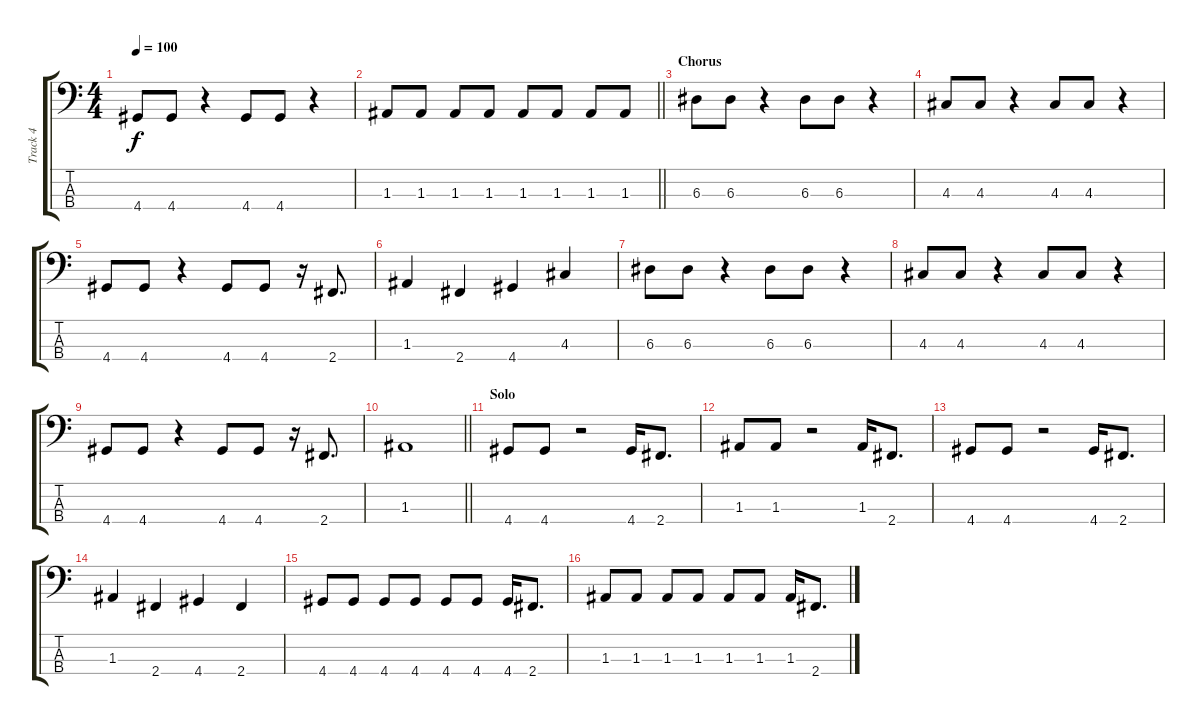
\track ("Track 4" "Track 4") {instrument electricbassfinger}
\staff {score tabs}
\tuning (G2 D2 A1 E1) {hide}
\ts (4 4)
\tempo 100
\clef f4
\ks c
4.4.8{dy f} 4.4.8 r.4 4.4.8 4.4.8 r.4 |
\barLineRight lightlight
1.3.8 1.3.8 1.3.8 1.3.8 1.3.8 1.3.8 1.3.8 1.3.8 |
\section ("" "Chorus")
6.3.8 6.3.8 r.4 6.3.8 6.3.8 r.4 |
4.3.8 4.3.8 r.4 4.3.8 4.3.8 r.4 |
4.4.8 4.4.8 r.4 4.4.8 4.4.8 r.16 2.4.8{d} |
1.3.4 2.4.4 4.4.4 4.3.4 |
6.3.8 6.3.8 r.4 6.3.8 6.3.8 r.4 |
4.3.8 4.3.8 r.4 4.3.8 4.3.8 r.4 |
4.4.8 4.4.8 r.4 4.4.8 4.4.8 r.16 2.4.8{d} |
\barLineRight lightlight
1.3.1 |
\section ("" "Solo")
4.4.8 4.4.8 r.2 4.4.16 2.4.8{d} |
1.3.8 1.3.8 r.2 1.3.16 2.4.8{d} |
4.4.8 4.4.8 r.2 4.4.16 2.4.8{d} |
1.3.4 2.4.4 4.4.4 2.4.4 |
4.4.8 4.4.8 4.4.8 4.4.8 4.4.8 4.4.8 4.4.16 2.4.8{d} |
1.3.8 1.3.8 1.3.8 1.3.8 1.3.8 1.3.8 1.3.16 2.4.8{d}
